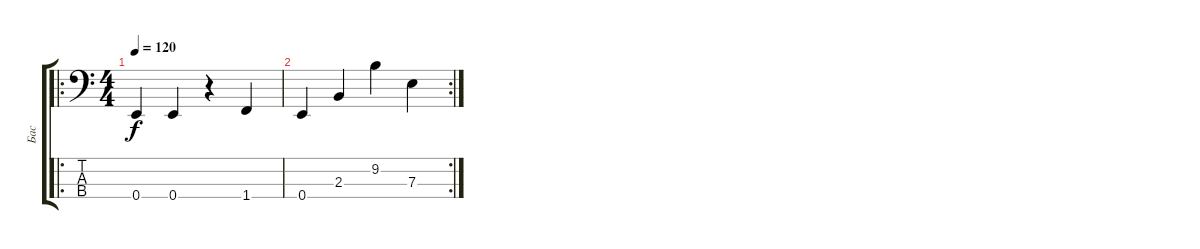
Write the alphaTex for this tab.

\track ("Бас" "Бас") {instrument electricbassfinger}
\staff {score tabs}
\tuning (G2 D2 A1 E1) {hide}
\ro
\ts (4 4)
\tempo 120
\clef f4
\ks c
0.4.4{dy f} 0.4.4 r.4 1.4.4 |
\rc 2
0.4.4 2.3.4 9.2.4 7.3.4
